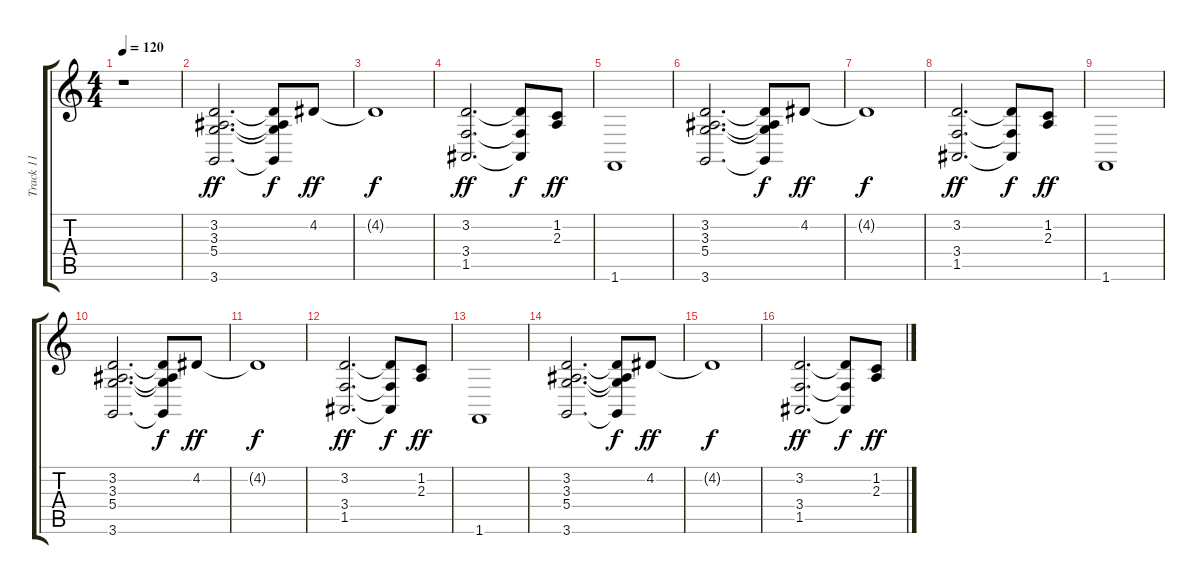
\track ("Track 11" "Track 11") {instrument synthstrings1}
\staff {score tabs}
\tuning (E4 B3 G3 D3 A2 E2) {hide}
\ts (4 4)
\tempo 120
\clef g2
\ks c
r.1{dy ff} |
(3.2 3.3 5.4 3.6).2{d} (3.2{t} 3.3{t} 5.4{t} 3.6{t}).8{dy f} 4.2.8{dy ff} |
4.2{t}.1{dy f} |
(3.2 3.4 1.5).2{d dy ff} (3.2{t} 3.4{t} 1.5{t}).8{dy f} (1.2 2.3).8{dy ff} |
1.6.1 |
(3.2 3.3 5.4 3.6).2{d} (3.2{t} 3.3{t} 5.4{t} 3.6{t}).8{dy f} 4.2.8{dy ff} |
4.2{t}.1{dy f} |
(3.2 3.4 1.5).2{d dy ff} (3.2{t} 3.4{t} 1.5{t}).8{dy f} (1.2 2.3).8{dy ff} |
1.6.1 |
(3.2 3.3 5.4 3.6).2{d} (3.2{t} 3.3{t} 5.4{t} 3.6{t}).8{dy f} 4.2.8{dy ff} |
4.2{t}.1{dy f} |
(3.2 3.4 1.5).2{d dy ff} (3.2{t} 3.4{t} 1.5{t}).8{dy f} (1.2 2.3).8{dy ff} |
1.6.1 |
(3.2 3.3 5.4 3.6).2{d} (3.2{t} 3.3{t} 5.4{t} 3.6{t}).8{dy f} 4.2.8{dy ff} |
4.2{t}.1{dy f} |
(3.2 3.4 1.5).2{d dy ff} (3.2{t} 3.4{t} 1.5{t}).8{dy f} (1.2 2.3).8{dy ff}
